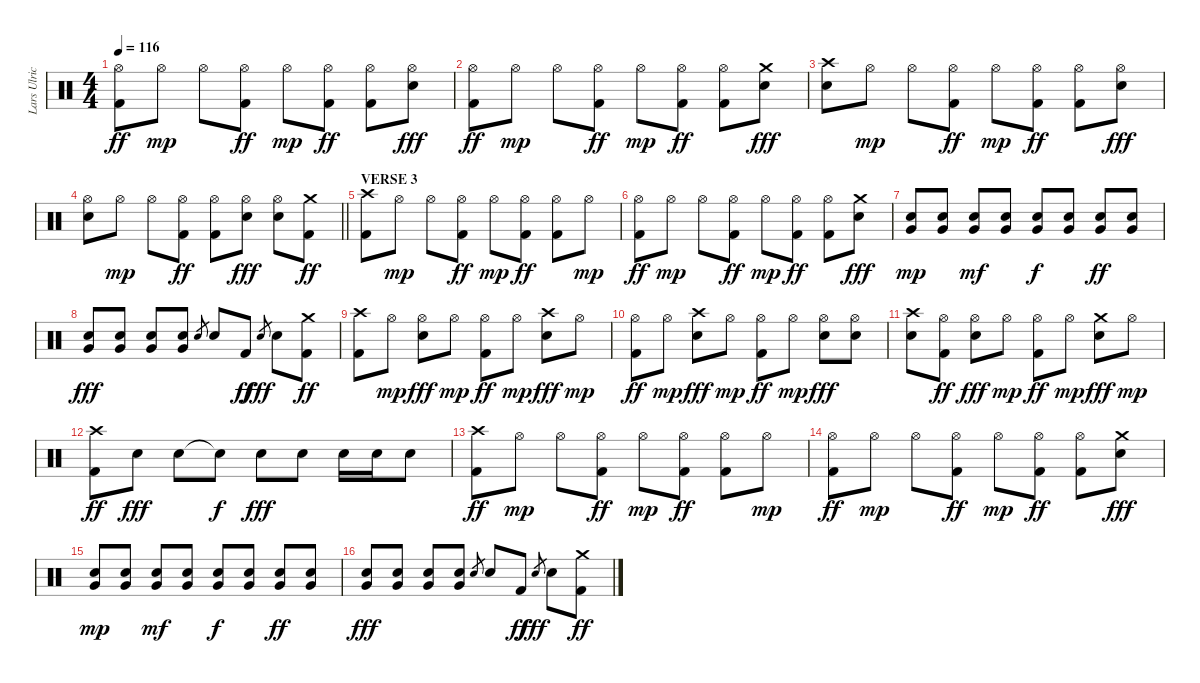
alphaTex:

\track ("Lars Ulrich (Drums)" "Lars Ulric") {instrument percussion}
\staff {score}
\articulation defaults
\ts (4 4)
\tempo 116
\clef neutral
\ks c
("Hi-Hat (open)" "Kick (hit) 2").8{dy ff} "Hi-Hat (open)".8{dy mp} "Hi-Hat (open)".8 ("Hi-Hat (open)" "Kick (hit) 2").8{dy ff} "Hi-Hat (open)".8{dy mp} ("Hi-Hat (open)" "Kick (hit) 2").8{dy ff} ("Hi-Hat (open)" "Kick (hit) 2").8 ("Hi-Hat (open)" "Electric Snare (hit)").8{dy fff} |
("Hi-Hat (open)" "Kick (hit) 2").8{dy ff} "Hi-Hat (open)".8{dy mp} "Hi-Hat (open)".8 ("Hi-Hat (open)" "Kick (hit) 2").8{dy ff} "Hi-Hat (open)".8{dy mp} ("Hi-Hat (open)" "Kick (hit) 2").8{dy ff} ("Hi-Hat (open)" "Kick (hit) 2").8 ("Crash medium (hit)" "Electric Snare (hit)").8{dy fff} |
("Crash high (hit)" "Electric Snare (hit)").8 "Hi-Hat (open)".8{dy mp} "Hi-Hat (open)".8 ("Hi-Hat (open)" "Kick (hit) 2").8{dy ff} "Hi-Hat (open)".8{dy mp} ("Hi-Hat (open)" "Kick (hit) 2").8{dy ff} ("Hi-Hat (open)" "Kick (hit) 2").8 ("Hi-Hat (open)" "Electric Snare (hit)").8{dy fff} |
\barLineRight lightlight
("Hi-Hat (open)" "Electric Snare (hit)").8 "Hi-Hat (open)".8{dy mp} "Hi-Hat (open)".8 ("Hi-Hat (open)" "Kick (hit) 2").8{dy ff} ("Hi-Hat (open)" "Kick (hit) 2").8 ("Hi-Hat (open)" "Electric Snare (hit)").8{dy fff} ("Hi-Hat (open)" "Electric Snare (hit)").8 ("Crash medium (hit)" "Kick (hit) 2").8{dy ff} |
\section ("" "VERSE 3")
("Crash high (hit)" "Kick (hit) 2").8 "Hi-Hat (open)".8{dy mp} "Hi-Hat (open)".8 ("Hi-Hat (open)" "Kick (hit) 2").8{dy ff} "Hi-Hat (open)".8{dy mp} ("Hi-Hat (open)" "Kick (hit) 2").8{dy ff} ("Hi-Hat (open)" "Kick (hit) 2").8 "Hi-Hat (open)".8{dy mp} |
("Hi-Hat (open)" "Kick (hit) 2").8{dy ff} "Hi-Hat (open)".8{dy mp} "Hi-Hat (open)".8 ("Hi-Hat (open)" "Kick (hit) 2").8{dy ff} "Hi-Hat (open)".8{dy mp} ("Hi-Hat (open)" "Kick (hit) 2").8{dy ff} ("Hi-Hat (open)" "Kick (hit) 2").8 ("Crash medium (hit)" "Electric Snare (hit)").8{dy fff} |
("Very Low Tom (hit)" "Electric Snare (hit)").8{dy mp} ("Very Low Tom (hit)" "Electric Snare (hit)").8 ("Very Low Tom (hit)" "Electric Snare (hit)").8{dy mf} ("Very Low Tom (hit)" "Electric Snare (hit)").8 ("Very Low Tom (hit)" "Electric Snare (hit)").8{dy f} ("Very Low Tom (hit)" "Electric Snare (hit)").8 ("Very Low Tom (hit)" "Electric Snare (hit)").8{dy ff} ("Very Low Tom (hit)" "Electric Snare (hit)").8 |
("Very Low Tom (hit)" "Electric Snare (hit)").8{dy fff} ("Very Low Tom (hit)" "Electric Snare (hit)").8 ("Very Low Tom (hit)" "Electric Snare (hit)").8 ("Very Low Tom (hit)" "Electric Snare (hit)").8 "Electric Snare (hit)".8{gr} "Electric Snare (hit)".8 "Kick (hit) 2".8{dy ff} "Electric Snare (hit)".8{gr dy fff} "Electric Snare (hit)".8 ("Crash medium (hit)" "Kick (hit) 2").8{dy ff} |
("Crash high (hit)" "Kick (hit) 2").8 "Hi-Hat (open)".8{dy mp} ("Hi-Hat (open)" "Electric Snare (hit)").8{dy fff} "Hi-Hat (open)".8{dy mp} ("Hi-Hat (open)" "Kick (hit) 2").8{dy ff} "Hi-Hat (open)".8{dy mp} ("Crash high (hit)" "Electric Snare (hit)").8{dy fff} "Hi-Hat (open)".8{dy mp} |
("Hi-Hat (open)" "Kick (hit) 2").8{dy ff} "Hi-Hat (open)".8{dy mp} ("Crash high (hit)" "Electric Snare (hit)").8{dy fff} "Hi-Hat (open)".8{dy mp} ("Hi-Hat (open)" "Kick (hit) 2").8{dy ff} "Hi-Hat (open)".8{dy mp} ("Hi-Hat (open)" "Electric Snare (hit)").8{dy fff} ("Hi-Hat (open)" "Electric Snare (hit)").8 |
("Crash high (hit)" "Electric Snare (hit)").8 ("Hi-Hat (open)" "Kick (hit) 2").8{dy ff} ("Hi-Hat (open)" "Electric Snare (hit)").8{dy fff} "Hi-Hat (open)".8{dy mp} ("Hi-Hat (open)" "Kick (hit) 2").8{dy ff} "Hi-Hat (open)".8{dy mp} ("Crash medium (hit)" "Electric Snare (hit)").8{dy fff} "Hi-Hat (open)".8{dy mp} |
("Crash high (hit)" "Kick (hit) 2").8{dy ff} "Electric Snare (hit)".8{dy fff} "Electric Snare (hit)".8 "Electric Snare (hit)"{t}.8{dy f} "Electric Snare (hit)".8{dy fff} "Electric Snare (hit)".8 "Electric Snare (hit)".16 "Electric Snare (hit)".16 "Electric Snare (hit)".8 |
("Crash high (hit)" "Kick (hit) 2").8{dy ff} "Hi-Hat (open)".8{dy mp} "Hi-Hat (open)".8 ("Hi-Hat (open)" "Kick (hit) 2").8{dy ff} "Hi-Hat (open)".8{dy mp} ("Hi-Hat (open)" "Kick (hit) 2").8{dy ff} ("Hi-Hat (open)" "Kick (hit) 2").8 "Hi-Hat (open)".8{dy mp} |
("Hi-Hat (open)" "Kick (hit) 2").8{dy ff} "Hi-Hat (open)".8{dy mp} "Hi-Hat (open)".8 ("Hi-Hat (open)" "Kick (hit) 2").8{dy ff} "Hi-Hat (open)".8{dy mp} ("Hi-Hat (open)" "Kick (hit) 2").8{dy ff} ("Hi-Hat (open)" "Kick (hit) 2").8 ("Crash medium (hit)" "Electric Snare (hit)").8{dy fff} |
("Very Low Tom (hit)" "Electric Snare (hit)").8{dy mp} ("Very Low Tom (hit)" "Electric Snare (hit)").8 ("Very Low Tom (hit)" "Electric Snare (hit)").8{dy mf} ("Very Low Tom (hit)" "Electric Snare (hit)").8 ("Very Low Tom (hit)" "Electric Snare (hit)").8{dy f} ("Very Low Tom (hit)" "Electric Snare (hit)").8 ("Very Low Tom (hit)" "Electric Snare (hit)").8{dy ff} ("Very Low Tom (hit)" "Electric Snare (hit)").8 |
("Very Low Tom (hit)" "Electric Snare (hit)").8{dy fff} ("Very Low Tom (hit)" "Electric Snare (hit)").8 ("Very Low Tom (hit)" "Electric Snare (hit)").8 ("Very Low Tom (hit)" "Electric Snare (hit)").8 "Electric Snare (hit)".8{gr} "Electric Snare (hit)".8 "Kick (hit) 2".8{dy ff} "Electric Snare (hit)".8{gr dy fff} "Electric Snare (hit)".8 ("Crash medium (hit)" "Kick (hit) 2").8{dy ff}
